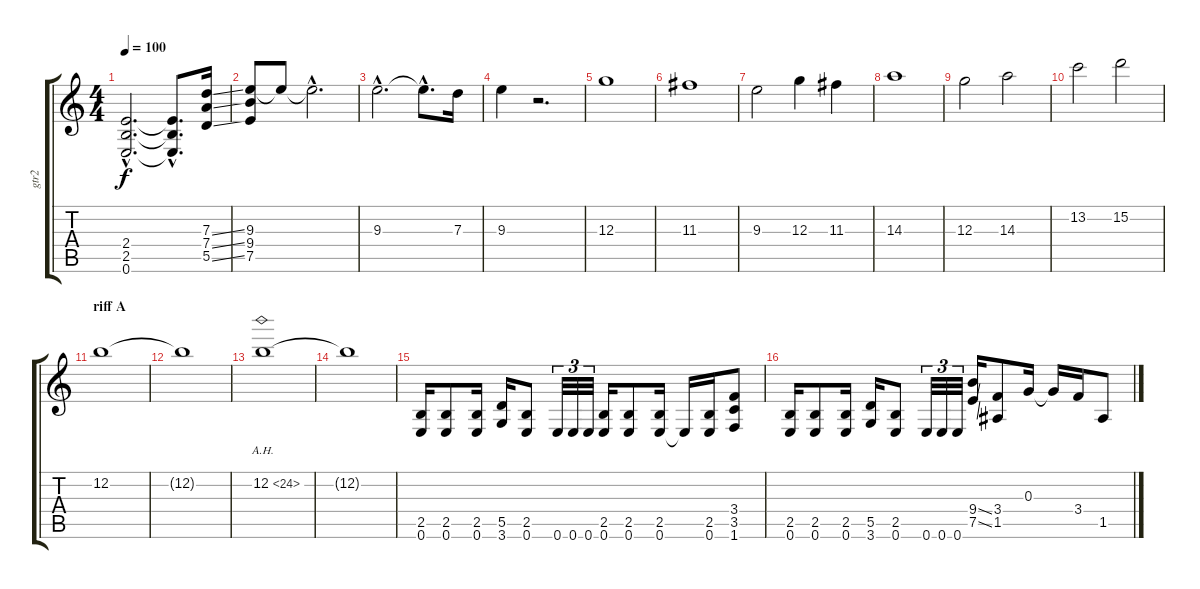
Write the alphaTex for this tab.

\track ("gtr2" "gtr2") {instrument distortionguitar}
\staff {score tabs}
\tuning (E4 B3 G3 D3 A2 E2) {hide}
\ts (4 4)
\tempo 100
\clef g2
\ks c
(2.4{hac} 2.5{hac} 0.6{hac}).2{d dy f instrument distortionguitar} (2.4{hac t} 2.5{hac t} 0.6{hac t}).8{d} (7.3{ss} 7.4{ss} 5.5{ss}).16 |
(9.3 9.4 7.5).8 9.3{t}.8 9.3{hac t}.2{d} |
9.3{hac}.2{d} 9.3{hac t}.8{d} 7.3.16 |
9.3.4 r.2{d} |
12.3.1 |
11.3.1 |
9.3.2 12.3.4 11.3.4 |
14.3.1 |
12.3.2 14.3.2 |
13.2.2 15.2.2 |
\section ("" "riff A")
12.2.1 |
12.2{t}.1 |
12.2{ah 12}.1 |
12.2{t}.1 |
(2.5 0.6).16 (2.5 0.6).8 (2.5 0.6).16 (5.5 3.6).16 (2.5 0.6).8 0.6.32{tu (3 2)} 0.6.32{tu (3 2)} 0.6.32{tu (3 2)} (2.5 0.6).16 (2.5 0.6).8 (2.5 0.6).16 0.6{t}.16 (2.5 0.6).16 (3.4 3.5 1.6).8 |
(2.5 0.6).16 (2.5 0.6).8 (2.5 0.6).16 (5.5 3.6).16 (2.5 0.6).8 0.6.32{tu (3 2)} 0.6.32{tu (3 2)} 0.6.32{tu (3 2)} (9.4{ss} 7.5{ss}).16 (3.4 1.5).8 0.3.16 0.3{t}.16 3.4.16 1.5.8
